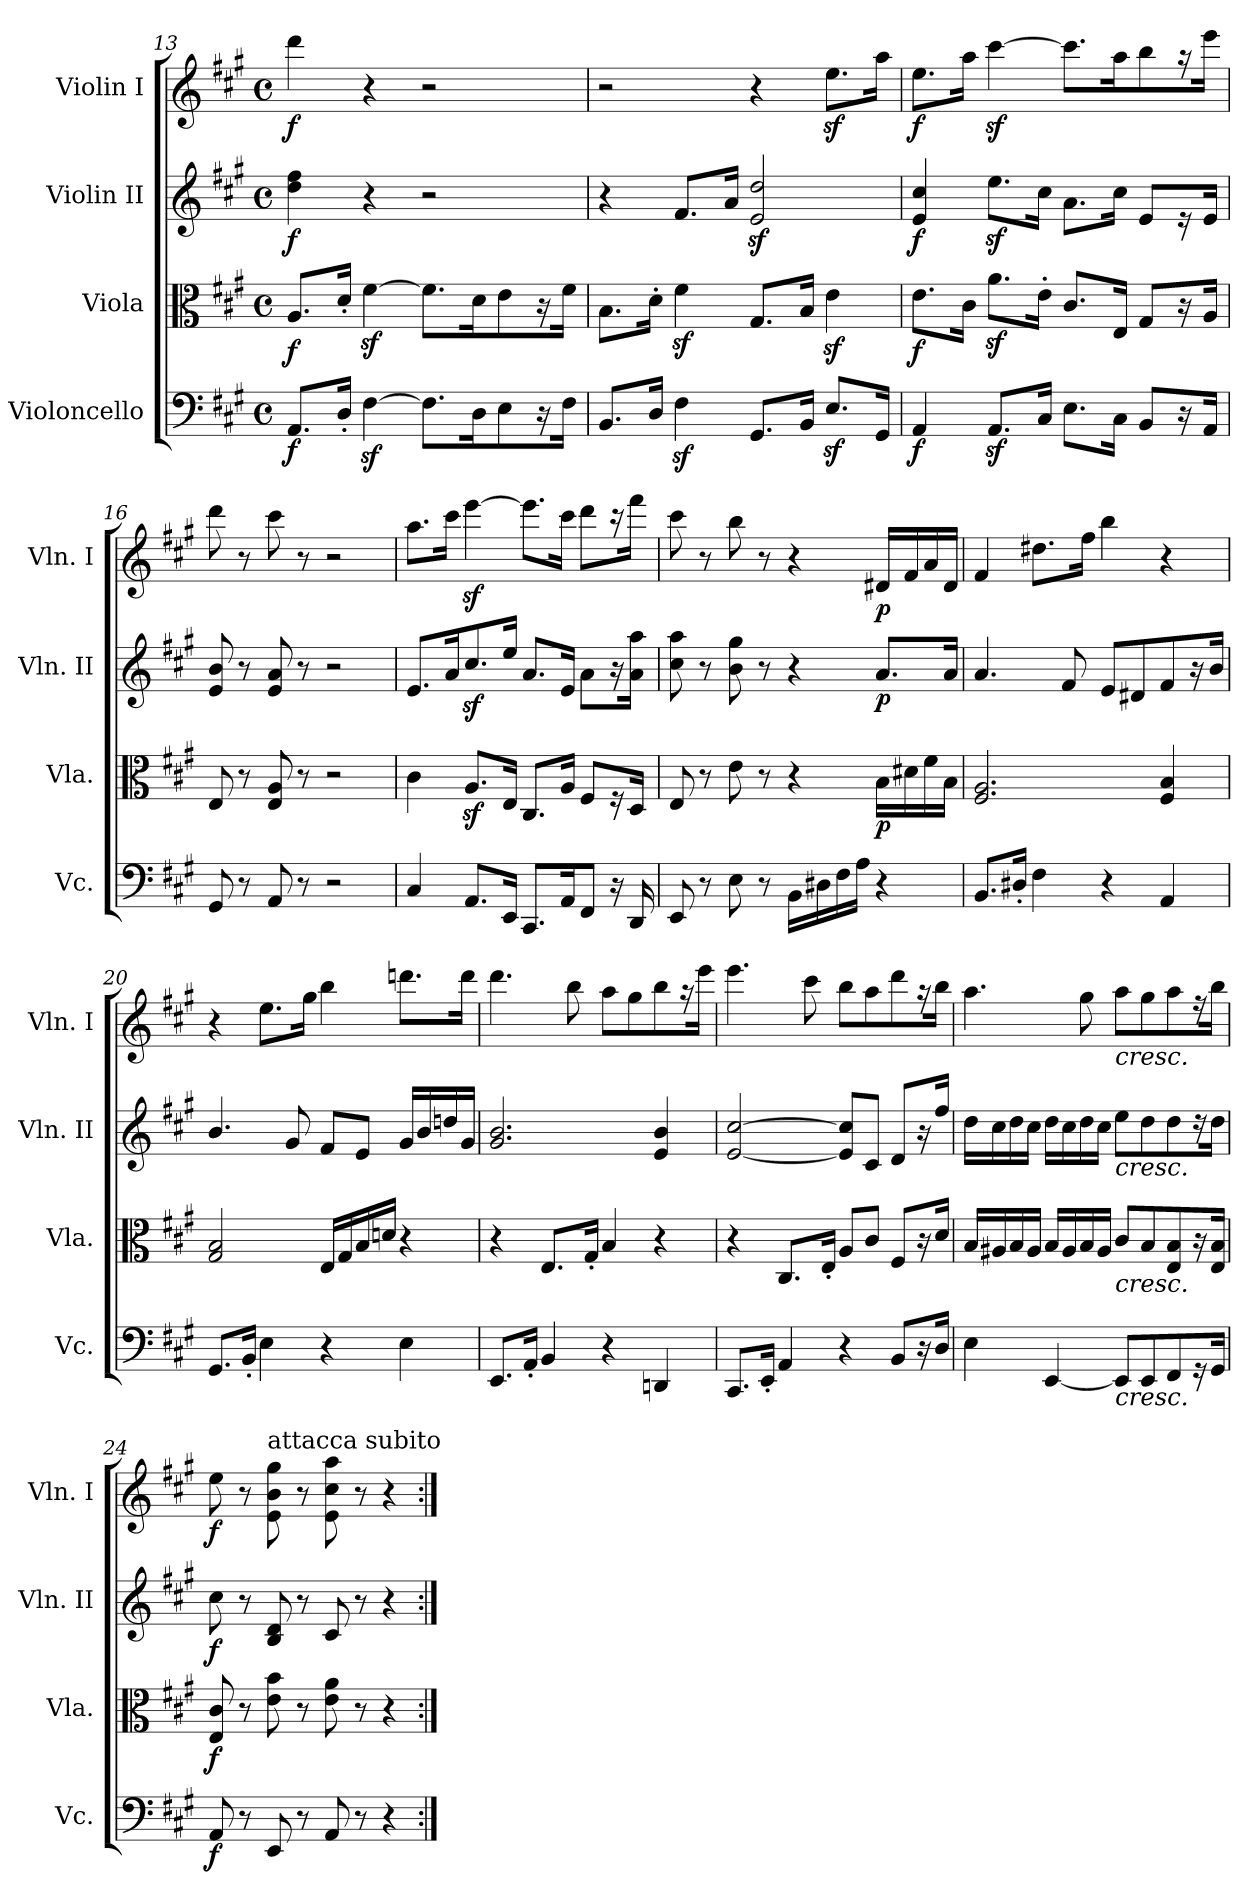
**kern	**dynam	**kern	**dynam	**kern	**dynam	**kern	**dynam
*part4	*part4	*part3	*part3	*part2	*part2	*part1	*part1
*staff4	*staff4	*staff3	*staff3	*staff2	*staff2	*staff1	*staff1
*I"Violoncello	*	*I"Viola	*	*I"Violin II	*	*I"Violin I	*
*I'Vc.	*	*I'Vla.	*	*I'Vln. II	*	*I'Vln. I	*
*clefF4	*	*clefC3	*	*clefG2	*	*clefG2	*
*k[f#c#g#]	*	*k[f#c#g#]	*	*k[f#c#g#]	*	*k[f#c#g#]	*
*M4/4	*	*M4/4	*	*M4/4	*	*M4/4	*
*met(c)	*	*met(c)	*	*met(c)	*	*met(c)	*
=13	=13	=13	=13	=13	=13	=13	=13
!	!LO:DY:b	!	!LO:DY:b	!	!LO:DY:b	!	!LO:DY:b
8.AA/L	f	8.A/L	f	4dd\ 4ff#\	f	4ddd\	f
16D'/Jk	.	16d'/Jk	.	.	.	.	.
[4F#z<\	.	[4f#z<\	.	4r	.	4r	.
8.F#\L]	.	8.f#\L]	.	2r	.	2r	.
16D\K	.	16d\K	.	.	.	.	.
8E\	.	8e\	.	.	.	.	.
16r	.	16r	.	.	.	.	.
16F#\Jk	.	16f#\Jk	.	.	.	.	.
=14	=14	=14	=14	=14	=14	=14	=14
8.BB/L	.	8.B\L	.	4r	.	2r	.
16D/Jk	.	16d'\Jk	.	.	.	.	.
4F#z<\	.	4f#z<\	.	8.f#/L	.	.	.
.	.	.	.	16a/Jk	.	.	.
8.GG#/L	.	8.G#/L	.	2e/z< 2dd/z<	.	4r	.
16BB/Jk	.	16B/Jk	.	.	.	.	.
8.Ez</L	.	4ez<\	.	.	.	8.eez<\L	.
16GG#/Jk	.	.	.	.	.	16aa\Jk	.
=15	=15	=15	=15	=15	=15	=15	=15
!	!LO:DY:b	!	!LO:DY:b	!	!LO:DY:b	!	!LO:DY:b
4AA/	f	8.e\L	f	4e/ 4cc#/	f	8.ee\L	f
.	.	16c#\Jk	.	.	.	16aa\Jk	.
8.AAz</L	.	8.az<\L	.	8.eez<\L	.	[4ccc#z<\	.
16C#/Jk	.	16e'\Jk	.	16cc#\Jk	.	.	.
8.E\L	.	8.c#/L	.	8.a\L	.	8.ccc#\L]	.
16C#\Jk	.	16E/Jk	.	16cc#\Jk	.	16aa\K	.
8BB/L	.	8G#/L	.	8e/L	.	8bb\	.
16r	.	16r	.	16r	.	16r	.
16AA/Jk	.	16A/Jk	.	16e/Jk	.	16eee\Jk	.
!!LO:PB:g=z
=16	=16	=16	=16	=16	=16	=16	=16
8GG#/	.	8E/	.	8e/ 8b/	.	8ddd\	.
8r	.	8r	.	8r	.	8r	.
8AA/	.	8E/ 8A/	.	8e/ 8a/	.	8ccc#\	.
8r	.	8r	.	8r	.	8r	.
2r	.	2r	.	2r	.	2r	.
=17	=17	=17	=17	=17	=17	=17	=17
4C#/	.	4c#\	.	8.e/L	.	8.aa\L	.
.	.	.	.	16a/K	.	16ccc#\Jk	.
8.AA/L	.	8.Az</L	.	8.cc#z</	.	[4eeez<\	.
16EE/Jk	.	16E/Jk	.	16ee/Jk	.	.	.
8.CC#/L	.	8.C#/L	.	8.a/L	.	8.eee\L]	.
16AA/K	.	16A/Jk	.	16e/Jk	.	16ccc#\Jk	.
8FF#/J	.	8F#/L	.	8a\L	.	8ddd\L	.
16r	.	16r	.	16r	.	16r	.
16DD/	.	16D/Jk	.	16a\ 16aa\Jk	.	16fff#\Jk	.
=18	=18	=18	=18	=18	=18	=18	=18
8EE/	.	8E/	.	8cc#\ 8aa\	.	8ccc#\	.
8r	.	8r	.	8r	.	8r	.
8E\	.	8e\	.	8b\ 8gg#\	.	8bb\	.
8r	.	8r	.	8r	.	8r	.
16BB\LL	.	4r	.	4r	.	4r	.
16D#X\	.	.	.	.	.	.	.
16F#\	.	.	.	.	.	.	.
16A\JJ	.	.	.	.	.	.	.
!	!	!	!LO:DY:b	!	!LO:DY:b	!	!LO:DY:b
4r	.	16B\LL	p	8.a/L	p	16d#X/LL	p
.	.	16d#X\	.	.	.	16f#/	.
.	.	16f#\	.	.	.	16a/	.
.	.	16B\JJ	.	16a/Jk	.	16d#/JJ	.
=19	=19	=19	=19	=19	=19	=19	=19
8.BB/L	.	2.F#/ 2.A/	.	4.a/	.	4f#/	.
16D#X'/Jk	.	.	.	.	.	.	.
4F#\	.	.	.	.	.	8.dd#X\L	.
.	.	.	.	8f#/	.	.	.
.	.	.	.	.	.	16ff#\Jk	.
4r	.	.	.	8e/L	.	4bb\	.
.	.	.	.	8d#X/	.	.	.
4AA/	.	4F#/ 4B/	.	8f#/	.	4r	.
.	.	.	.	16r	.	.	.
.	.	.	.	16b/Jk	.	.	.
!!LO:LB:g=z
=20	=20	=20	=20	=20	=20	=20	=20
8.GG#/L	.	2G#/ 2B/	.	4.b/	.	4r	.
16BB'/Jk	.	.	.	.	.	.	.
4E\	.	.	.	.	.	8.ee\L	.
.	.	.	.	8g#/	.	.	.
.	.	.	.	.	.	16gg#\Jk	.
4r	.	16E/LL	.	8f#/L	.	4bb\	.
.	.	16G#/	.	.	.	.	.
.	.	16B/	.	8e/J	.	.	.
.	.	16dn/JJ	.	.	.	.	.
4E\	.	4r	.	16g#/LL	.	8.dddn\L	.
.	.	.	.	16b/	.	.	.
.	.	.	.	16ddn/	.	.	.
.	.	.	.	16g#/JJ	.	16ddd\Jk	.
=21	=21	=21	=21	=21	=21	=21	=21
8.EE/L	.	4r	.	2.g#/ 2.b/	.	4.ddd\	.
16AA'/Jk	.	.	.	.	.	.	.
4BB/	.	8.E/L	.	.	.	.	.
.	.	.	.	.	.	8bb\	.
.	.	16G#'/Jk	.	.	.	.	.
4r	.	4B/	.	.	.	8aa\L	.
.	.	.	.	.	.	8gg#\	.
4DDn/	.	4r	.	4e/ 4b/	.	8bb\	.
.	.	.	.	.	.	16r	.
.	.	.	.	.	.	16eee\Jk	.
=22	=22	=22	=22	=22	=22	=22	=22
8.CC#/L	.	4r	.	[2e/ [2cc#/	.	4.eee\	.
16EE'/Jk	.	.	.	.	.	.	.
4AA/	.	8.C#/L	.	.	.	.	.
.	.	.	.	.	.	8ccc#\	.
.	.	16E'/Jk	.	.	.	.	.
4r	.	8A/L	.	8e/] 8cc#/]L	.	8bb\L	.
.	.	8c#/J	.	8c#/J	.	8aa\	.
8BB/L	.	8F#/L	.	8d/L	.	8ddd\	.
16r	.	16r	.	16r	.	16r	.
16D/Jk	.	16d/Jk	.	16ff#/Jk	.	16bb\Jk	.
!!LO:LB:g=z
=23	=23	=23	=23	=23	=23	=23	=23
4E\	.	16B/LL	.	16dd\LL	.	4.aa\	.
.	.	16A#X/	.	16cc#\	.	.	.
.	.	16B/	.	16dd\	.	.	.
.	.	16A#/JJ	.	16cc#\JJ	.	.	.
[4EE/	.	16B/LL	.	16dd\LL	.	.	.
.	.	16A#/	.	16cc#\	.	.	.
.	.	16B/	.	16dd\	.	8gg#\	.
.	.	16A#/JJ	.	16cc#\JJ	.	.	.
!	!	!	!	!	!	!LO:TX:b:i:t=cresc.	!
!	!	!	!	!LO:TX:b:i:t=cresc.	!	!	!
!	!	!LO:TX:b:i:t=cresc.	!	!	!	!	!
!LO:TX:b:i:t=cresc.	!	!	!	!	!	!	!
8EE/L]	.	8c#/L	.	8ee\L	.	8aa\L	.
8EE/	.	8B/	.	8dd\	.	8gg#\	.
8FF#/	.	8E/ 8B/	.	8dd\	.	8aa\	.
16r	.	16r	.	16r	.	16r	.
16GG#/Jk	.	16E/ 16B/Jk	.	16dd\Jk	.	16bb\Jk	.
=24	=24	=24	=24	=24	=24	=24	=24
!	!LO:DY:b	!	!LO:DY:b	!	!LO:DY:b	!	!LO:DY:b
8AA/	f	8E/ 8c#/	f	8cc#\	f	8ee\	f
8r	.	8r	.	8r	.	8r	.
!	!	!	!	!	!	!LO:TX:a:t=attacca subito	!
8EE/	.	8e\ 8b\	.	8B/ 8d/	.	8e\ 8b\ 8gg#\	.
8r	.	8r	.	8r	.	8r	.
8AA/	.	8e\ 8a\	.	8c#/	.	8e\ 8cc#\ 8aa\	.
8r	.	8r	.	8r	.	8r	.
4r	.	4r	.	4r	.	4r	.
=:|!	=:|!	=:|!	=:|!	=:|!	=:|!	=:|!	=:|!
*-	*-	*-	*-	*-	*-	*-	*-
